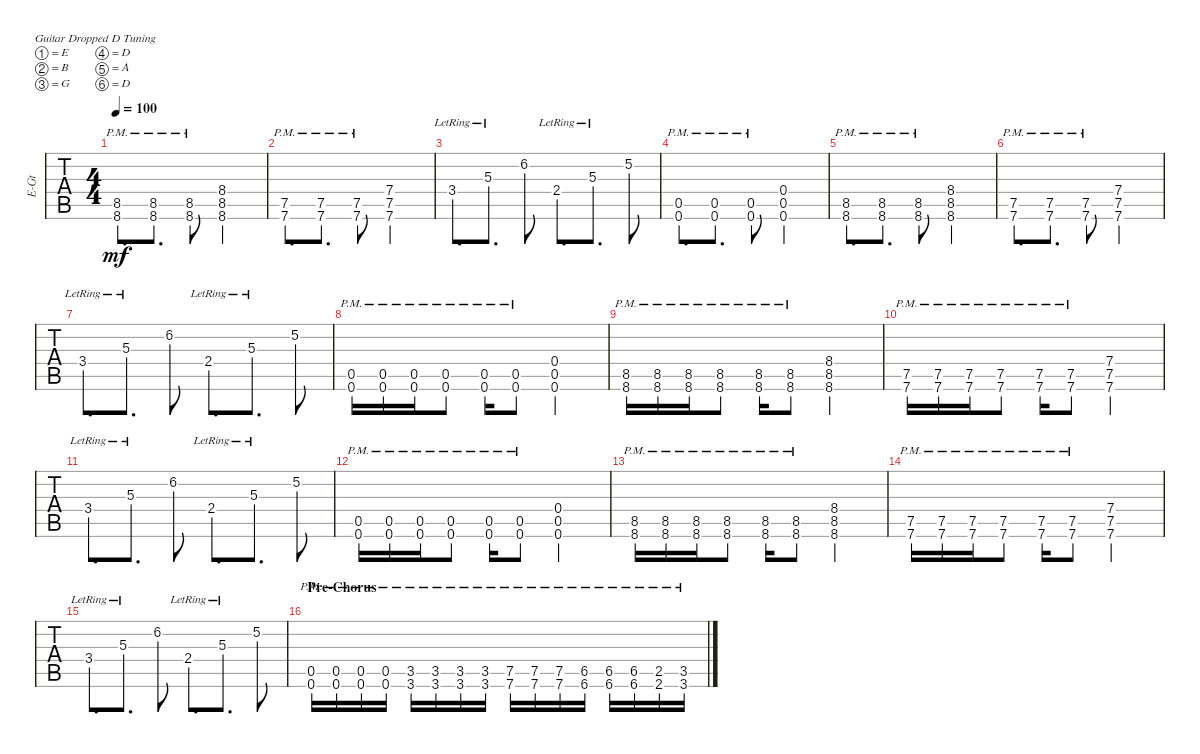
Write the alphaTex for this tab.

\defaultSystemsLayout 4
\bracketExtendMode groupsimilarinstruments
\multiBarRest
\otherSystemsTrackNameOrientation horizontal
\track ("Matthew" "E-Gt") {instrument distortionguitar}
\staff {tabs}
\tuning (E4 B3 G3 D3 A2 D2)
\ts (4 4)
\tempo 100
\clef g2
\ks c
(8.6{pm acc #} 8.5{pm}).8{d dy mf} (8.6{pm acc #} 8.5{pm}).8{d} (8.6{pm acc #} 8.5{pm}).8 (8.6{acc #} 8.5 8.4{acc #}).2 |
(7.6{pm} 7.5{pm}).8{d} (7.6{pm} 7.5{pm}).8{d} (7.6{pm} 7.5{pm}).8 (7.6 7.5 7.4).2 |
3.4{lr}.8{d} 5.3{lr}.8{d} 6.2.8 2.4{lr}.8{d} 5.3{lr}.8{d} 5.2.8 |
(0.6{pm} 0.5{pm}).8{d} (0.6{pm} 0.5{pm}).8{d} (0.6{pm} 0.5{pm}).8 (0.6 0.5 0.4).2 |
(8.6{pm acc #} 8.5{pm}).8{d} (8.6{pm acc #} 8.5{pm}).8{d} (8.6{pm acc #} 8.5{pm}).8 (8.6{acc #} 8.5 8.4{acc #}).2 |
(7.6{pm} 7.5{pm}).8{d} (7.6{pm} 7.5{pm}).8{d} (7.6{pm} 7.5{pm}).8 (7.6 7.5 7.4).2 |
3.4{lr}.8{d} 5.3{lr}.8{d} 6.2.8 2.4{lr}.8{d} 5.3{lr}.8{d} 5.2.8 |
(0.6{pm} 0.5{pm}).16 (0.6{pm} 0.5{pm}).16 (0.6{pm} 0.5{pm}).16 (0.6{pm} 0.5{pm}).8 (0.6{pm} 0.5{pm}).16 (0.6{pm} 0.5{pm}).8 (0.6 0.5 0.4).2 |
(8.6{pm acc #} 8.5{pm}).16 (8.6{pm acc #} 8.5{pm}).16 (8.6{pm acc #} 8.5{pm}).16 (8.6{pm acc #} 8.5{pm}).8 (8.6{pm acc #} 8.5{pm}).16 (8.6{pm acc #} 8.5{pm}).8 (8.6{acc #} 8.5 8.4{acc #}).2 |
(7.6{pm} 7.5{pm}).16 (7.6{pm} 7.5{pm}).16 (7.6{pm} 7.5{pm}).16 (7.6{pm} 7.5{pm}).8 (7.6{pm} 7.5{pm}).16 (7.6{pm} 7.5{pm}).8 (7.6 7.5 7.4).2 |
3.4{lr}.8{d} 5.3{lr}.8{d} 6.2.8 2.4{lr}.8{d} 5.3{lr}.8{d} 5.2.8 |
(0.6{pm} 0.5{pm}).16 (0.6{pm} 0.5{pm}).16 (0.6{pm} 0.5{pm}).16 (0.6{pm} 0.5{pm}).8 (0.6{pm} 0.5{pm}).16 (0.6{pm} 0.5{pm}).8 (0.6 0.5 0.4).2 |
(8.6{pm acc #} 8.5{pm}).16 (8.6{pm acc #} 8.5{pm}).16 (8.6{pm acc #} 8.5{pm}).16 (8.6{pm acc #} 8.5{pm}).8 (8.6{pm acc #} 8.5{pm}).16 (8.6{pm acc #} 8.5{pm}).8 (8.6{acc #} 8.5 8.4{acc #}).2 |
(7.6{pm} 7.5{pm}).16 (7.6{pm} 7.5{pm}).16 (7.6{pm} 7.5{pm}).16 (7.6{pm} 7.5{pm}).8 (7.6{pm} 7.5{pm}).16 (7.6{pm} 7.5{pm}).8 (7.6 7.5 7.4).2 |
3.4{lr}.8{d} 5.3{lr}.8{d} 6.2.8 2.4{lr}.8{d} 5.3{lr}.8{d} 5.2.8 |
\section ("" "Pre-Chorus")
(0.5{pm} 0.6{pm}).16 (0.5{pm} 0.6{pm}).16 (0.5{pm} 0.6{pm}).16 (0.5{pm} 0.6{pm}).16 (3.5{pm} 3.6{pm}).16 (3.5{pm} 3.6{pm}).16 (3.5{pm} 3.6{pm}).16 (3.5{pm} 3.6{pm}).16 (7.5{pm} 7.6{pm}).16 (7.5{pm} 7.6{pm}).16 (7.5{pm} 7.6{pm}).16 (6.5{pm acc #} 6.6{pm acc #}).16 (6.5{pm acc #} 6.6{pm acc #}).16 (6.5{pm acc #} 6.6{pm acc #}).16 (2.5{pm} 2.6{pm}).16 (3.5{pm} 3.6{pm}).16
